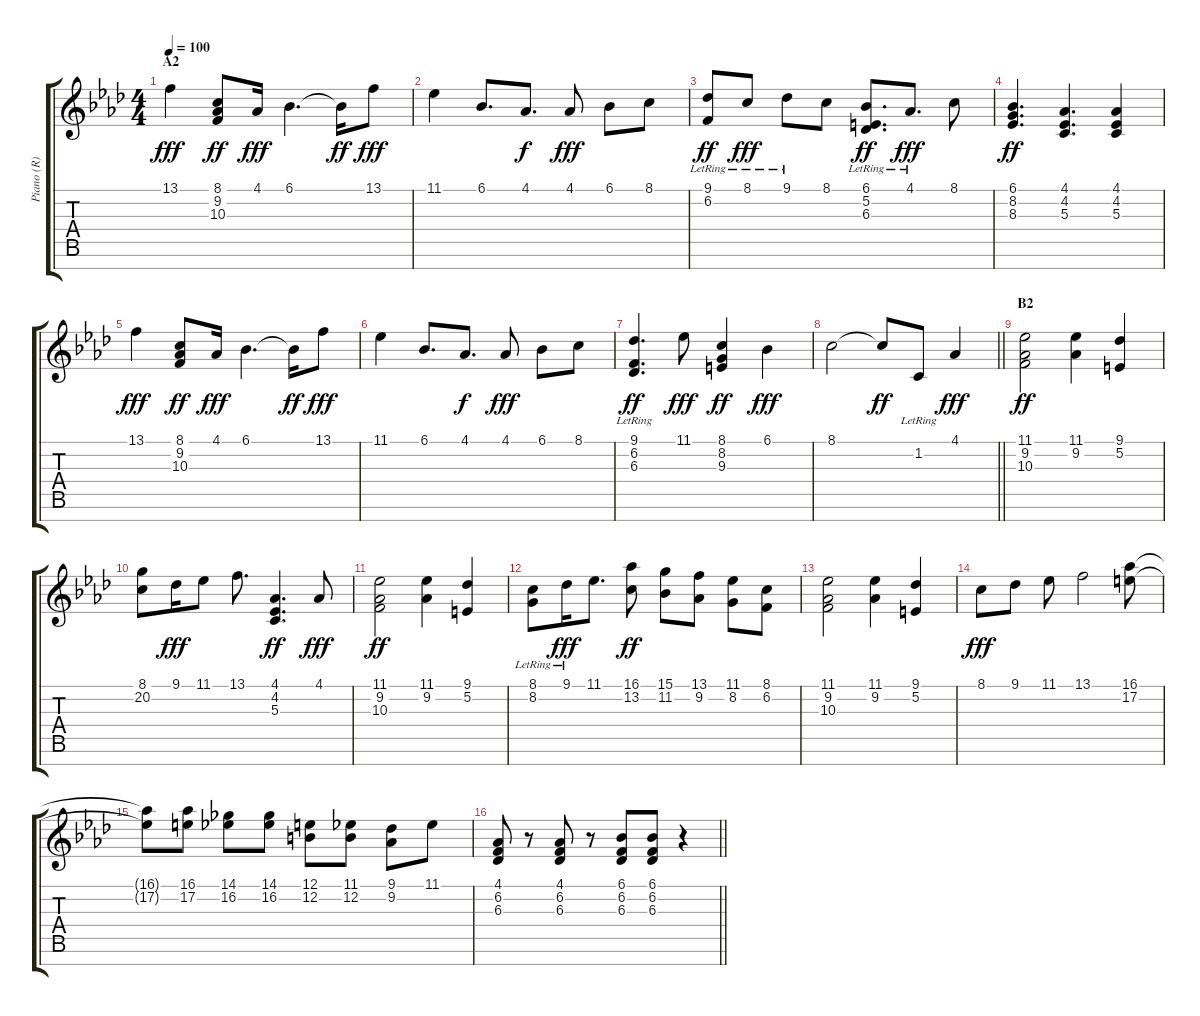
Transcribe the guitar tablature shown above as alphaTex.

\track ("Piano (R)" "Piano (R)") {instrument acousticgrandpiano}
\staff {score tabs}
\tuning (E4 B3 G3 D3 A2 E2 B1) {hide}
\ts (4 4)
\section ("" "A2")
\tempo 100
\clef g2
\ks ab
13.1.4{dy fff} (8.1 9.2 10.3).8{dy ff} 4.1.16{dy fff} 6.1.4{d} 6.1{t}.16{dy ff} 13.1.8{dy fff} |
11.1.4 6.1.8{d} 4.1.8{d dy f} 4.1.8{dy fff} 6.1.8 8.1.8 |
(9.1{lr} 6.2{lr}).8{dy ff} 8.1{lr}.8{dy fff} 9.1{lr}.8 8.1.8 (6.1{lr} 5.2{lr} 6.3{lr}).8{d dy ff} 4.1{lr}.8{d dy fff} 8.1.8 |
(6.1 8.2 8.3).4{d dy ff} (4.1 4.2 5.3).4{d} (4.1 4.2 5.3).4 |
13.1.4{dy fff} (8.1 9.2 10.3).8{dy ff} 4.1.16{dy fff} 6.1.4{d} 6.1{t}.16{dy ff} 13.1.8{dy fff} |
11.1.4 6.1.8{d} 4.1.8{d dy f} 4.1.8{dy fff} 6.1.8 8.1.8 |
(9.1{lr} 6.2{lr} 6.3{lr}).4{d dy ff} 11.1.8{dy fff} (8.1 8.2 9.3).4{dy ff} 6.1.4{dy fff} |
\barLineRight lightlight
8.1.2 8.1{t}.8{dy ff} 1.2{lr}.8 4.1.4{dy fff} |
\section ("" "B2")
(11.1 9.2 10.3).2{dy ff} (11.1 9.2).4 (9.1 5.2).4 |
(8.1 20.2).8 9.1.16{dy fff} 11.1.8 13.1.8{d} (4.1 4.2 5.3).4{d dy ff} 4.1.8{dy fff} |
(11.1 9.2 10.3).2{dy ff} (11.1 9.2).4 (9.1 5.2).4 |
(8.1{lr} 8.2{lr}).8 9.1{lr}.16{dy fff} 11.1.8{d} (16.1 13.2).8{dy ff} (15.1 11.2).8 (13.1 9.2).8 (11.1 8.2).8 (8.1 6.2).8 |
(11.1 9.2 10.3).2 (11.1 9.2).4 (9.1 5.2).4 |
8.1.8{dy fff} 9.1.8 11.1.8 13.1.2 (16.1 17.2).8 |
(16.1{t} 17.2{t}).8 (16.1 17.2).8 (14.1 16.2).8 (14.1 16.2).8 (12.1 12.2).8 (11.1 12.2).8 (9.1 9.2).8 11.1.8 |
\barLineRight lightlight
(4.1 6.2 6.3).8 r.8 (4.1 6.2 6.3).8 r.8 (6.1 6.2 6.3).8 (6.1 6.2 6.3).8 r.4
